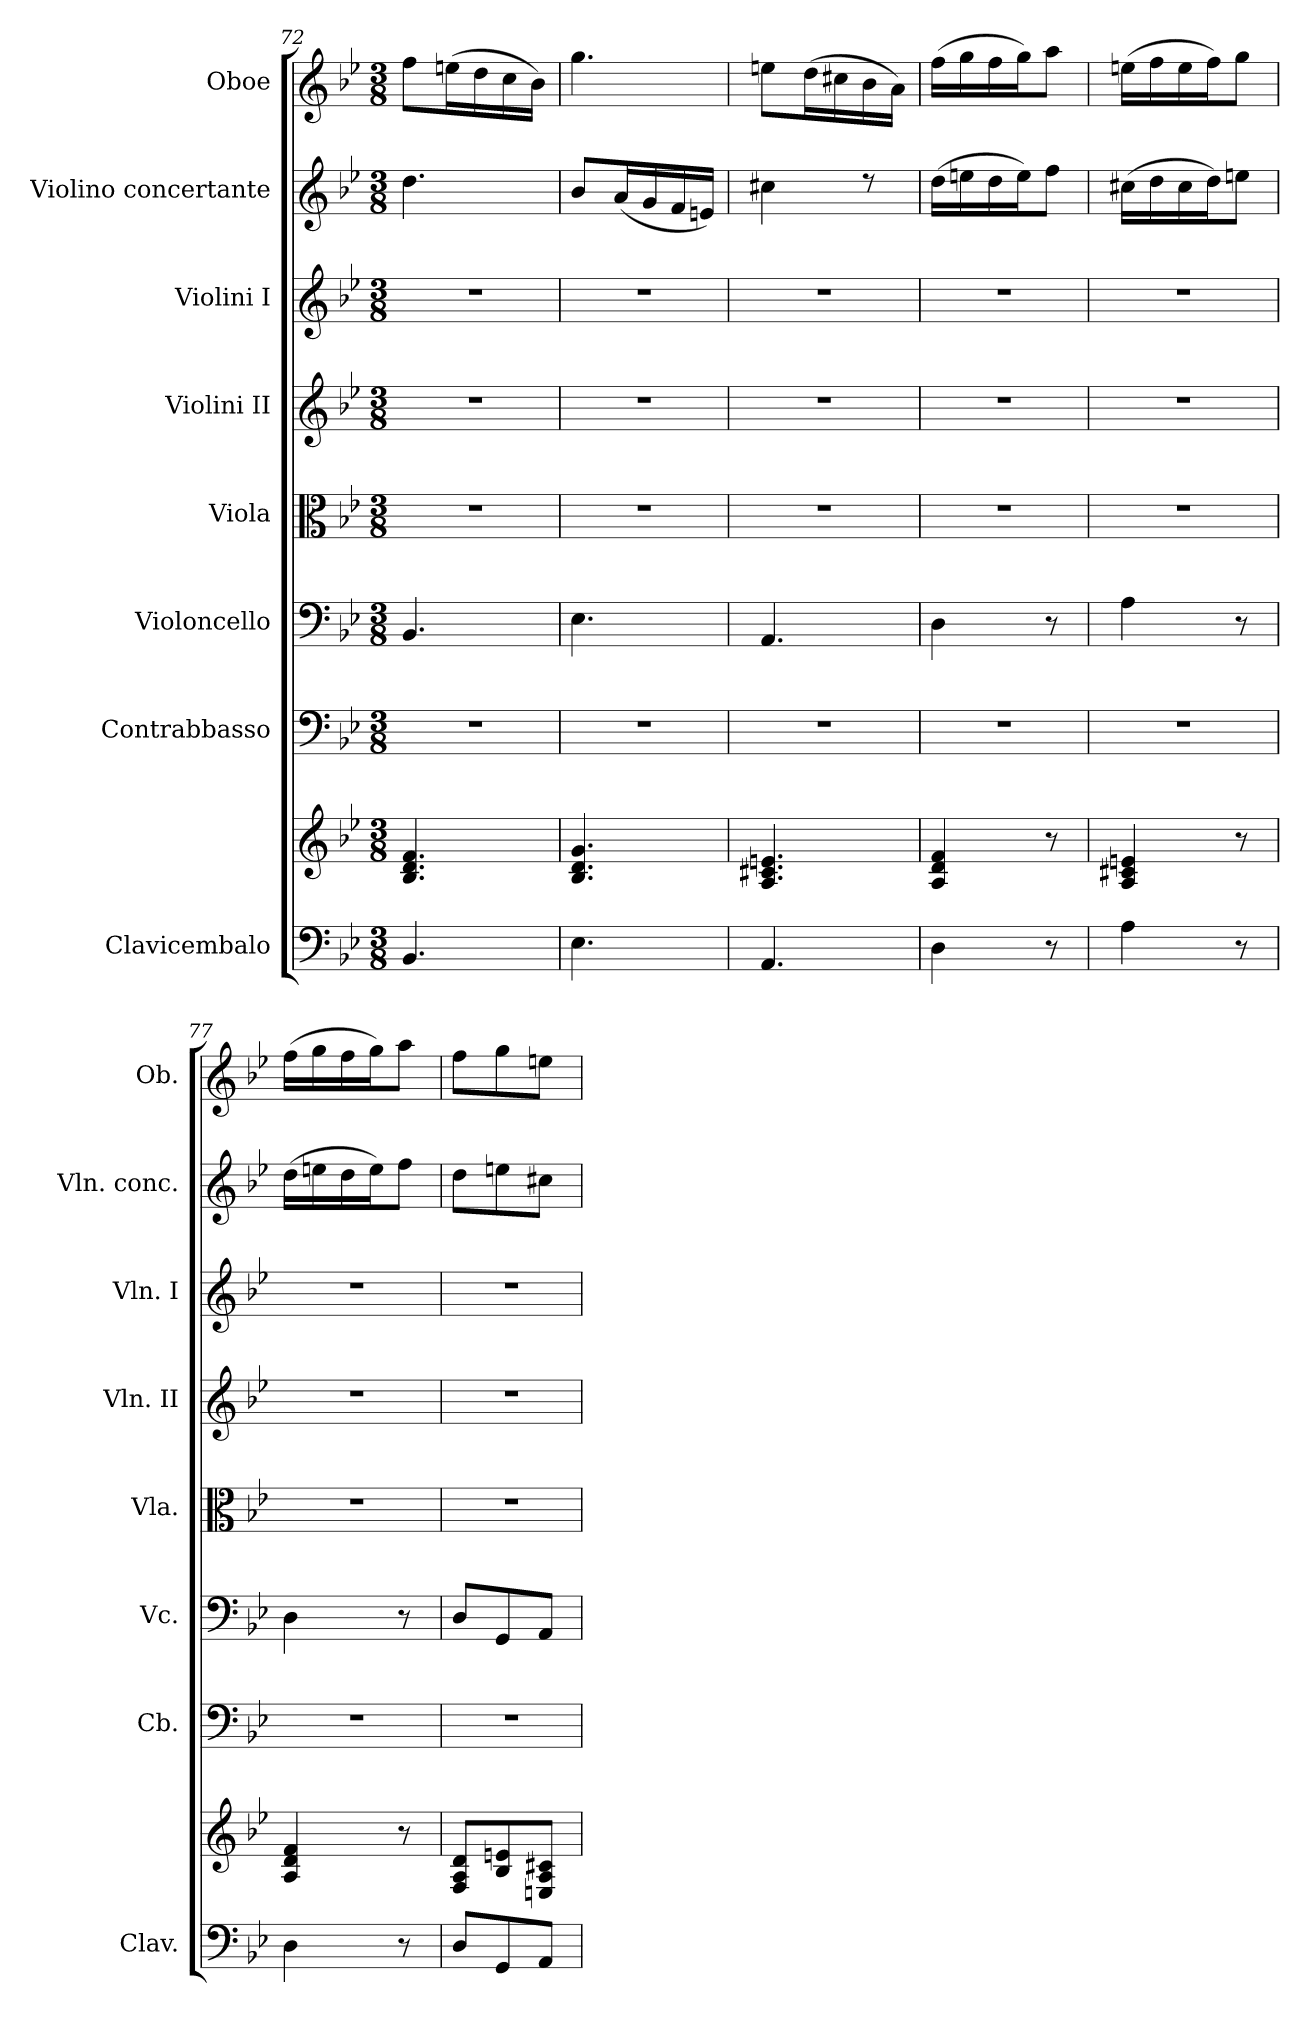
**kern	**kern	**kern	**kern	**kern	**kern	**kern	**kern	**kern
*part8	*part8	*part7	*part6	*part5	*part4	*part3	*part2	*part1
*staff9	*staff8	*staff7	*staff6	*staff5	*staff4	*staff3	*staff2	*staff1
*I"Clavicembalo	*	*I"Contrabbasso	*I"Violoncello	*I"Viola	*I"Violini II	*I"Violini I	*I"Violino concertante	*I"Oboe
*I'Clav.	*	*I'Cb.	*I'Vc.	*I'Vla.	*I'Vln. II	*I'Vln. I	*I'Vln. conc.	*I'Ob.
*clefF4	*clefG2	*clefF4	*clefF4	*clefC3	*clefG2	*clefG2	*clefG2	*clefG2
*	*	*ITrd7c12	*	*	*	*	*	*
*k[b-e-]	*k[b-e-]	*k[b-e-]	*k[b-e-]	*k[b-e-]	*k[b-e-]	*k[b-e-]	*k[b-e-]	*k[b-e-]
*M3/8	*M3/8	*M3/8	*M3/8	*M3/8	*M3/8	*M3/8	*M3/8	*M3/8
=72	=72	=72	=72	=72	=72	=72	=72	=72
4.BB-/	4.B-/ 4.d/ 4.f/	4.r	4.BB-/	4.r	4.r	4.r	4.dd\	8ff\L
.	.	.	.	.	.	.	.	(>16een\L
.	.	.	.	.	.	.	.	16dd\
.	.	.	.	.	.	.	.	16cc\
.	.	.	.	.	.	.	.	16b-\JJ)
=73	=73	=73	=73	=73	=73	=73	=73	=73
4.E-\	4.B-/ 4.d/ 4.g/	4.r	4.E-\	4.r	4.r	4.r	8b-/L	4.gg\
.	.	.	.	.	.	.	(<16a/L	.
.	.	.	.	.	.	.	16g/	.
.	.	.	.	.	.	.	16f/	.
.	.	.	.	.	.	.	16en/JJ)	.
=74	=74	=74	=74	=74	=74	=74	=74	=74
4.AA/	4.A/ 4.c#X/ 4.en/	4.r	4.AA/	4.r	4.r	4.r	4cc#X\	8een\L
.	.	.	.	.	.	.	.	(>16dd\L
.	.	.	.	.	.	.	.	16cc#X\
.	.	.	.	.	.	.	8rdd	16b-\
.	.	.	.	.	.	.	.	16a\JJ)
!!LO:PB:g=z
=75	=75	=75	=75	=75	=75	=75	=75	=75
4D\	4A/ 4d/ 4f/	4.r	4D\	4.r	4.r	4.r	(>16dd\LL	(>16ff\LL
.	.	.	.	.	.	.	16een\	16gg\
.	.	.	.	.	.	.	16dd\	16ff\
.	.	.	.	.	.	.	16ee\J)	16gg\J)
8r	8r	.	8r	.	.	.	8ff\J	8aa\J
=76	=76	=76	=76	=76	=76	=76	=76	=76
4A\	4A/ 4c#X/ 4en/	4.r	4A\	4.r	4.r	4.r	(>16cc#X\LL	(>16een\LL
.	.	.	.	.	.	.	16dd\	16ff\
.	.	.	.	.	.	.	16cc#\	16ee\
.	.	.	.	.	.	.	16dd\J)	16ff\J)
8r	8r	.	8r	.	.	.	8een\J	8gg\J
=77	=77	=77	=77	=77	=77	=77	=77	=77
4D\	4A/ 4d/ 4f/	4.r	4D\	4.r	4.r	4.r	(>16dd\LL	(>16ff\LL
.	.	.	.	.	.	.	16een\	16gg\
.	.	.	.	.	.	.	16dd\	16ff\
.	.	.	.	.	.	.	16ee\J)	16gg\J)
8r	8r	.	8r	.	.	.	8ff\J	8aa\J
=78	=78	=78	=78	=78	=78	=78	=78	=78
8D/L	8F/ 8A/ 8d/L	4.r	8D/L	4.r	4.r	4.r	8dd\L	8ff\L
8GG/	8B-/ 8en/	.	8GG/	.	.	.	8een\	8gg\
8AA/J	8En/ 8A/ 8c#X/J	.	8AA/J	.	.	.	8cc#X\J	8een\J
=	=	=	=	=	=	=	=	=
*-	*-	*-	*-	*-	*-	*-	*-	*-
